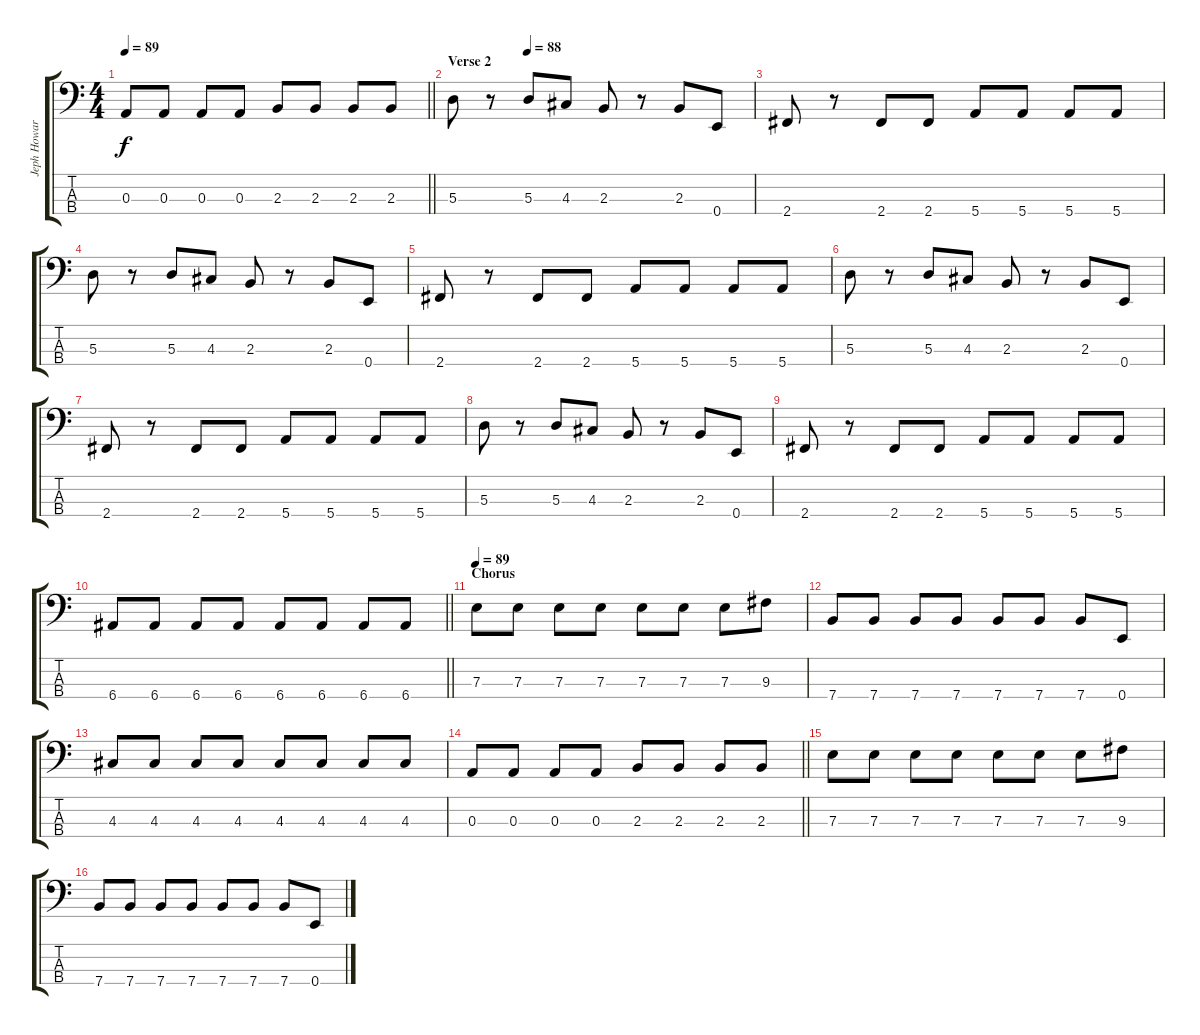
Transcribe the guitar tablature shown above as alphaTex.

\track ("Jeph Howard" "Jeph Howar") {instrument electricbassfinger}
\staff {score tabs}
\tuning (G2 D2 A1 E1) {hide}
\ts (4 4)
\tempo 89
\clef f4
\barLineRight lightlight
\ks c
0.3.8{dy f} 0.3.8 0.3.8 0.3.8 2.3.8 2.3.8 2.3.8 2.3.8 |
\section ("" "Verse 2")
\tempo (88 0.25)
5.3.8 r.8 5.3.8 4.3.8 2.3.8 r.8 2.3.8 0.4.8 |
2.4.8 r.8 2.4.8 2.4.8 5.4.8 5.4.8 5.4.8 5.4.8 |
5.3.8 r.8 5.3.8 4.3.8 2.3.8 r.8 2.3.8 0.4.8 |
2.4.8 r.8 2.4.8 2.4.8 5.4.8 5.4.8 5.4.8 5.4.8 |
5.3.8 r.8 5.3.8 4.3.8 2.3.8 r.8 2.3.8 0.4.8 |
2.4.8 r.8 2.4.8 2.4.8 5.4.8 5.4.8 5.4.8 5.4.8 |
5.3.8 r.8 5.3.8 4.3.8 2.3.8 r.8 2.3.8 0.4.8 |
2.4.8 r.8 2.4.8 2.4.8 5.4.8 5.4.8 5.4.8 5.4.8 |
\barLineRight lightlight
6.4.8 6.4.8 6.4.8 6.4.8 6.4.8 6.4.8 6.4.8 6.4.8 |
\section ("" "Chorus")
\tempo 89
7.3.8 7.3.8 7.3.8 7.3.8 7.3.8 7.3.8 7.3.8 9.3.8 |
7.4.8 7.4.8 7.4.8 7.4.8 7.4.8 7.4.8 7.4.8 0.4.8 |
4.3.8 4.3.8 4.3.8 4.3.8 4.3.8 4.3.8 4.3.8 4.3.8 |
\barLineRight lightlight
0.3.8 0.3.8 0.3.8 0.3.8 2.3.8 2.3.8 2.3.8 2.3.8 |
7.3.8 7.3.8 7.3.8 7.3.8 7.3.8 7.3.8 7.3.8 9.3.8 |
7.4.8 7.4.8 7.4.8 7.4.8 7.4.8 7.4.8 7.4.8 0.4.8
